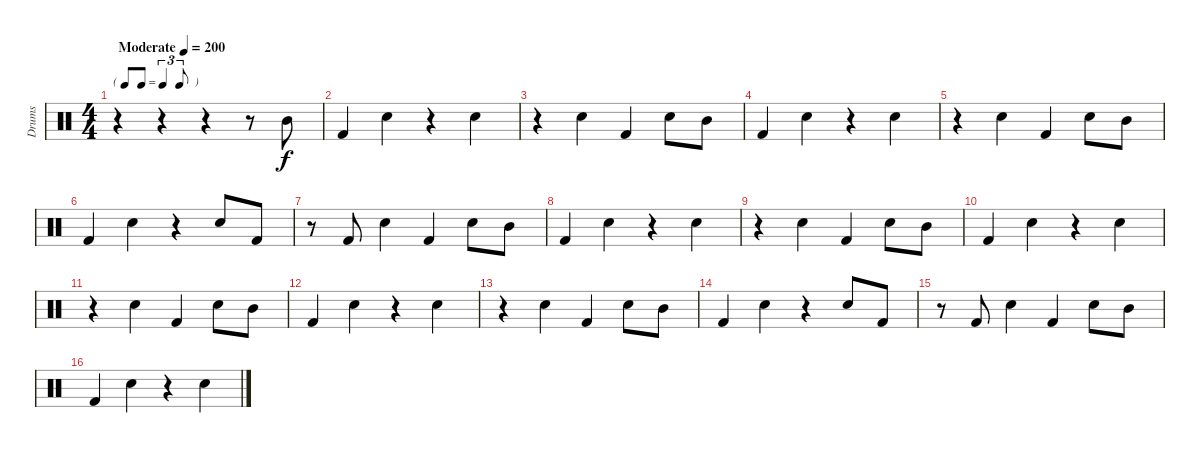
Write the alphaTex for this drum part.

\track ("Drums" "Drums") {instrument percussion bank 177}
\staff {score}
\articulation defaults
\ts (4 4)
\tf triplet8th
\tempo (200 "Moderate")
\clef neutral
\ks c
r.4{dy f} r.4 r.4 r.8 "Mid Tom (hit)".8 |
"Kick (hit) 2".4 "Electric Snare (hit)".4 r.4 "Electric Snare (hit)".4 |
r.4 "Electric Snare (hit)".4 "Kick (hit) 2".4 "Electric Snare (hit)".8 "Mid Tom (hit)".8 |
"Kick (hit) 2".4 "Electric Snare (hit)".4 r.4 "Electric Snare (hit)".4 |
r.4 "Electric Snare (hit)".4 "Kick (hit) 2".4 "Electric Snare (hit)".8 "Mid Tom (hit)".8 |
"Kick (hit) 2".4 "Electric Snare (hit)".4 r.4 "Electric Snare (hit)".8 "Kick (hit) 2".8 |
r.8 "Kick (hit) 2".8 "Electric Snare (hit)".4 "Kick (hit) 2".4 "Electric Snare (hit)".8 "Mid Tom (hit)".8 |
"Kick (hit) 2".4 "Electric Snare (hit)".4 r.4 "Electric Snare (hit)".4 |
r.4 "Electric Snare (hit)".4 "Kick (hit) 2".4 "Electric Snare (hit)".8 "Mid Tom (hit)".8 |
"Kick (hit) 2".4 "Electric Snare (hit)".4 r.4 "Electric Snare (hit)".4 |
r.4 "Electric Snare (hit)".4 "Kick (hit) 2".4 "Electric Snare (hit)".8 "Mid Tom (hit)".8 |
"Kick (hit) 2".4 "Electric Snare (hit)".4 r.4 "Electric Snare (hit)".4 |
r.4 "Electric Snare (hit)".4 "Kick (hit) 2".4 "Electric Snare (hit)".8 "Mid Tom (hit)".8 |
"Kick (hit) 2".4 "Electric Snare (hit)".4 r.4 "Electric Snare (hit)".8 "Kick (hit) 2".8 |
r.8 "Kick (hit) 2".8 "Electric Snare (hit)".4 "Kick (hit) 2".4 "Electric Snare (hit)".8 "Mid Tom (hit)".8 |
"Kick (hit) 2".4 "Electric Snare (hit)".4 r.4 "Electric Snare (hit)".4
